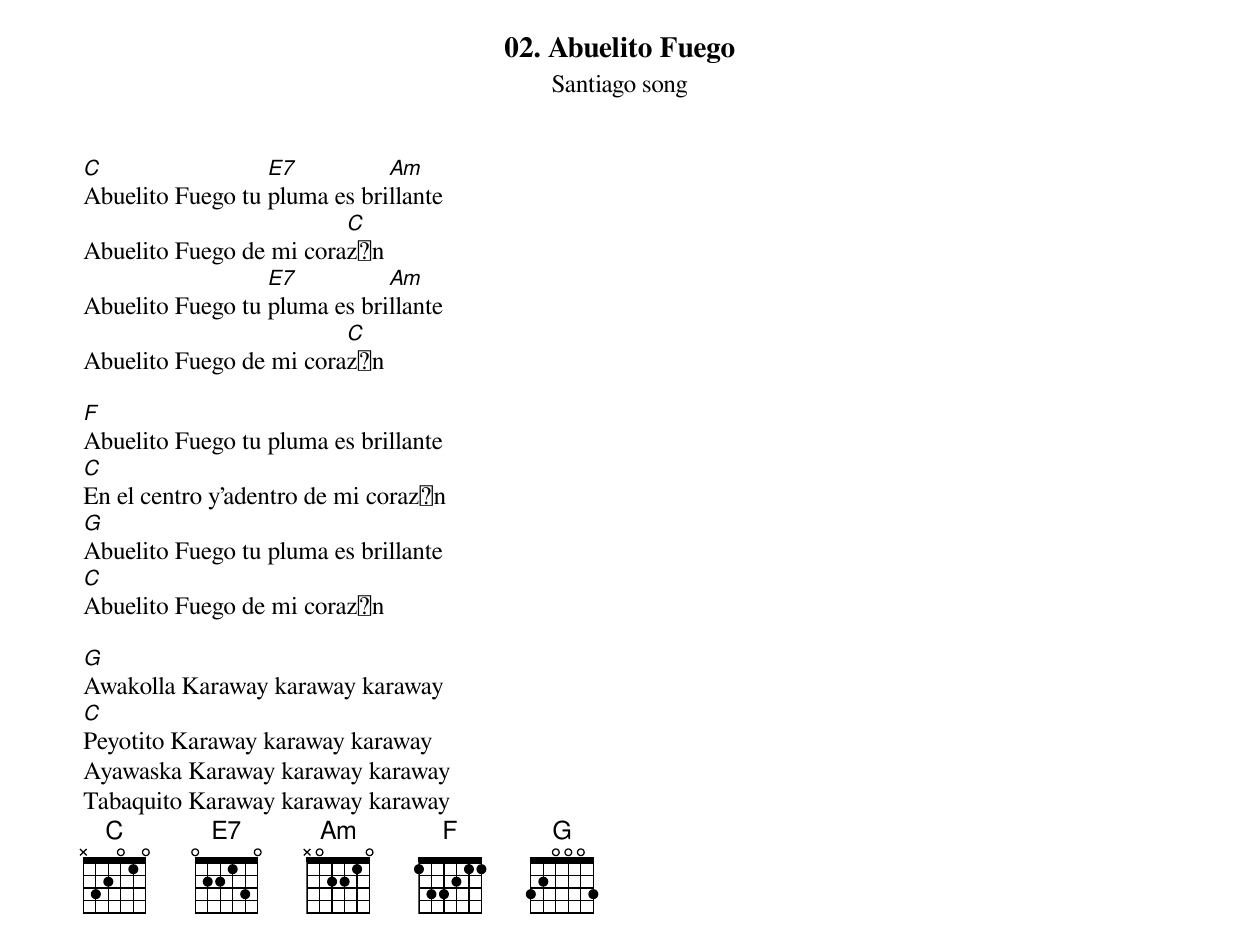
{title: 02. Abuelito Fuego}
{subtitle: Santiago song}
[C]Abuelito Fuego tu [E7]pluma es bri[Am]llante
Abuelito Fuego de mi cora[C]z贸n
Abuelito Fuego tu [E7]pluma es bri[Am]llante
Abuelito Fuego de mi cora[C]z贸n

[F]Abuelito Fuego tu pluma es brillante
[C]En el centro y'adentro de mi coraz贸n
[G]Abuelito Fuego tu pluma es brillante
[C]Abuelito Fuego de mi coraz贸n

[G]Awakolla Karaway karaway karaway
[C]Peyotito Karaway karaway karaway
Ayawaska Karaway karaway karaway
Tabaquito Karaway karaway karaway
